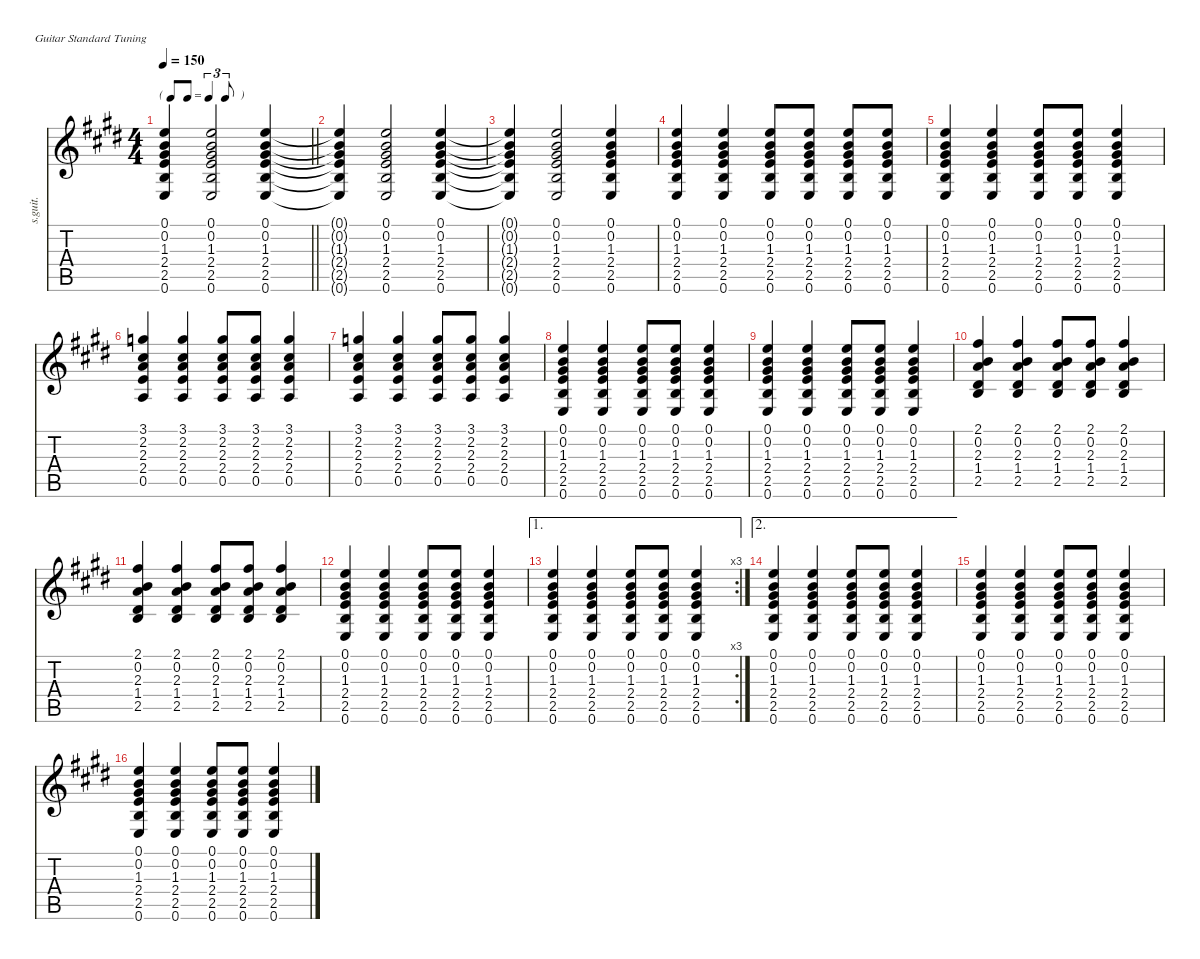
\defaultSystemsLayout 4
\hideDynamics
\bracketExtendMode nobrackets
\otherSystemsTrackNameOrientation horizontal
\track ("Track 2" "s.guit.") {instrument acousticguitarsteel}
\staff {score tabs}
\tuning (E4 B3 G3 D3 A2 E2)
\ts (4 4)
\tf triplet8th
\tempo 150
\clef g2
\barLineRight lightlight
\ks e
(0.1{t acc forcenatural} 0.2{t acc forcenatural} 1.3{t acc #} 2.4{t acc forcenatural} 2.5{t acc forcenatural} 0.6{t acc forcenatural}).4{dy f} (0.1{acc forcenatural} 0.2{acc forcenatural} 1.3{acc #} 2.4{acc forcenatural} 2.5{acc forcenatural} 0.6{acc forcenatural}).2 (0.1{acc forcenatural} 0.2{acc forcenatural} 1.3{acc #} 2.4{acc forcenatural} 2.5{acc forcenatural} 0.6{acc forcenatural}).4 |
(0.1{t acc forcenatural} 0.2{t acc forcenatural} 1.3{t acc #} 2.4{t acc forcenatural} 2.5{t acc forcenatural} 0.6{t acc forcenatural}).4 (0.1{acc forcenatural} 0.2{acc forcenatural} 1.3{acc #} 2.4{acc forcenatural} 2.5{acc forcenatural} 0.6{acc forcenatural}).2 (0.1{acc forcenatural} 0.2{acc forcenatural} 1.3{acc #} 2.4{acc forcenatural} 2.5{acc forcenatural} 0.6{acc forcenatural}).4 |
(0.1{t acc forcenatural} 0.2{t acc forcenatural} 1.3{t acc #} 2.4{t acc forcenatural} 2.5{t acc forcenatural} 0.6{t acc forcenatural}).4 (0.1{acc forcenatural} 0.2{acc forcenatural} 1.3{acc #} 2.4{acc forcenatural} 2.5{acc forcenatural} 0.6{acc forcenatural}).2 (0.1{acc forcenatural} 0.2{acc forcenatural} 1.3{acc #} 2.4{acc forcenatural} 2.5{acc forcenatural} 0.6{acc forcenatural}).4 |
(0.1{acc forcenatural} 0.2{acc forcenatural} 1.3{acc #} 2.4{acc forcenatural} 2.5{acc forcenatural} 0.6{acc forcenatural}).4 (0.1{acc forcenatural} 0.2{acc forcenatural} 1.3{acc #} 2.4{acc forcenatural} 2.5{acc forcenatural} 0.6{acc forcenatural}).4 (0.1{acc forcenatural} 0.2{acc forcenatural} 1.3{acc #} 2.4{acc forcenatural} 2.5{acc forcenatural} 0.6{acc forcenatural}).8 (0.1{acc forcenatural} 0.2{acc forcenatural} 1.3{acc #} 2.4{acc forcenatural} 2.5{acc forcenatural} 0.6{acc forcenatural}).8 (0.1{acc forcenatural} 0.2{acc forcenatural} 1.3{acc #} 2.4{acc forcenatural} 2.5{acc forcenatural} 0.6{acc forcenatural}).8 (0.1{acc forcenatural} 0.2{acc forcenatural} 1.3{acc #} 2.4{acc forcenatural} 2.5{acc forcenatural} 0.6{acc forcenatural}).8 |
(0.1{acc forcenatural} 0.2{acc forcenatural} 1.3{acc #} 2.4{acc forcenatural} 2.5{acc forcenatural} 0.6{acc forcenatural}).4 (0.1{acc forcenatural} 0.2{acc forcenatural} 1.3{acc #} 2.4{acc forcenatural} 2.5{acc forcenatural} 0.6{acc forcenatural}).4 (0.1{acc forcenatural} 0.2{acc forcenatural} 1.3{acc #} 2.4{acc forcenatural} 2.5{acc forcenatural} 0.6{acc forcenatural}).8 (0.1{acc forcenatural} 0.2{acc forcenatural} 1.3{acc #} 2.4{acc forcenatural} 2.5{acc forcenatural} 0.6{acc forcenatural}).8 (0.1{acc forcenatural} 0.2{acc forcenatural} 1.3{acc #} 2.4{acc forcenatural} 2.5{acc forcenatural} 0.6{acc forcenatural}).4 |
(3.1{acc forcenatural} 2.2{acc #} 2.3{acc forcenatural} 2.4{acc forcenatural} 0.5{acc forcenatural}).4 (3.1{acc forcenatural} 2.2{acc #} 2.3{acc forcenatural} 2.4{acc forcenatural} 0.5{acc forcenatural}).4 (3.1{acc forcenatural} 2.2{acc #} 2.3{acc forcenatural} 2.4{acc forcenatural} 0.5{acc forcenatural}).8 (3.1{acc forcenatural} 2.2{acc #} 2.3{acc forcenatural} 2.4{acc forcenatural} 0.5{acc forcenatural}).8 (3.1{acc forcenatural} 2.2{acc #} 2.3{acc forcenatural} 2.4{acc forcenatural} 0.5{acc forcenatural}).4 |
(3.1{acc forcenatural} 2.2{acc #} 2.3{acc forcenatural} 2.4{acc forcenatural} 0.5{acc forcenatural}).4 (3.1{acc forcenatural} 2.2{acc #} 2.3{acc forcenatural} 2.4{acc forcenatural} 0.5{acc forcenatural}).4 (3.1{acc forcenatural} 2.2{acc #} 2.3{acc forcenatural} 2.4{acc forcenatural} 0.5{acc forcenatural}).8 (3.1{acc forcenatural} 2.2{acc #} 2.3{acc forcenatural} 2.4{acc forcenatural} 0.5{acc forcenatural}).8 (3.1{acc forcenatural} 2.2{acc #} 2.3{acc forcenatural} 2.4{acc forcenatural} 0.5{acc forcenatural}).4 |
(0.1{acc forcenatural} 0.2{acc forcenatural} 1.3{acc #} 2.4{acc forcenatural} 2.5{acc forcenatural} 0.6{acc forcenatural}).4 (0.1{acc forcenatural} 0.2{acc forcenatural} 1.3{acc #} 2.4{acc forcenatural} 2.5{acc forcenatural} 0.6{acc forcenatural}).4 (0.1{acc forcenatural} 0.2{acc forcenatural} 1.3{acc #} 2.4{acc forcenatural} 2.5{acc forcenatural} 0.6{acc forcenatural}).8 (0.1{acc forcenatural} 0.2{acc forcenatural} 1.3{acc #} 2.4{acc forcenatural} 2.5{acc forcenatural} 0.6{acc forcenatural}).8 (0.1{acc forcenatural} 0.2{acc forcenatural} 1.3{acc #} 2.4{acc forcenatural} 2.5{acc forcenatural} 0.6{acc forcenatural}).4 |
(0.1{acc forcenatural} 0.2{acc forcenatural} 1.3{acc #} 2.4{acc forcenatural} 2.5{acc forcenatural} 0.6{acc forcenatural}).4 (0.1{acc forcenatural} 0.2{acc forcenatural} 1.3{acc #} 2.4{acc forcenatural} 2.5{acc forcenatural} 0.6{acc forcenatural}).4 (0.1{acc forcenatural} 0.2{acc forcenatural} 1.3{acc #} 2.4{acc forcenatural} 2.5{acc forcenatural} 0.6{acc forcenatural}).8 (0.1{acc forcenatural} 0.2{acc forcenatural} 1.3{acc #} 2.4{acc forcenatural} 2.5{acc forcenatural} 0.6{acc forcenatural}).8 (0.1{acc forcenatural} 0.2{acc forcenatural} 1.3{acc #} 2.4{acc forcenatural} 2.5{acc forcenatural} 0.6{acc forcenatural}).4 |
(2.1{acc #} 0.2{acc forcenatural} 2.3{acc forcenatural} 1.4{acc #} 2.5{acc forcenatural}).4 (2.1{acc #} 0.2{acc forcenatural} 2.3{acc forcenatural} 1.4{acc #} 2.5{acc forcenatural}).4 (2.1{acc #} 0.2{acc forcenatural} 2.3{acc forcenatural} 1.4{acc #} 2.5{acc forcenatural}).8 (2.1{acc #} 0.2{acc forcenatural} 2.3{acc forcenatural} 1.4{acc #} 2.5{acc forcenatural}).8 (2.1{acc #} 0.2{acc forcenatural} 2.3{acc forcenatural} 1.4{acc #} 2.5{acc forcenatural}).4 |
(2.1{acc #} 0.2{acc forcenatural} 2.3{acc forcenatural} 1.4{acc #} 2.5{acc forcenatural}).4 (2.1{acc #} 0.2{acc forcenatural} 2.3{acc forcenatural} 1.4{acc #} 2.5{acc forcenatural}).4 (2.1{acc #} 0.2{acc forcenatural} 2.3{acc forcenatural} 1.4{acc #} 2.5{acc forcenatural}).8 (2.1{acc #} 0.2{acc forcenatural} 2.3{acc forcenatural} 1.4{acc #} 2.5{acc forcenatural}).8 (2.1{acc #} 0.2{acc forcenatural} 2.3{acc forcenatural} 1.4{acc #} 2.5{acc forcenatural}).4 |
(0.1{acc forcenatural} 0.2{acc forcenatural} 1.3{acc #} 2.4{acc forcenatural} 2.5{acc forcenatural} 0.6{acc forcenatural}).4 (0.1{acc forcenatural} 0.2{acc forcenatural} 1.3{acc #} 2.4{acc forcenatural} 2.5{acc forcenatural} 0.6{acc forcenatural}).4 (0.1{acc forcenatural} 0.2{acc forcenatural} 1.3{acc #} 2.4{acc forcenatural} 2.5{acc forcenatural} 0.6{acc forcenatural}).8 (0.1{acc forcenatural} 0.2{acc forcenatural} 1.3{acc #} 2.4{acc forcenatural} 2.5{acc forcenatural} 0.6{acc forcenatural}).8 (0.1{acc forcenatural} 0.2{acc forcenatural} 1.3{acc #} 2.4{acc forcenatural} 2.5{acc forcenatural} 0.6{acc forcenatural}).4 |
\ae 1
\rc 3
(0.1{acc forcenatural} 0.2{acc forcenatural} 1.3{acc #} 2.4{acc forcenatural} 2.5{acc forcenatural} 0.6{acc forcenatural}).4 (0.1{acc forcenatural} 0.2{acc forcenatural} 1.3{acc #} 2.4{acc forcenatural} 2.5{acc forcenatural} 0.6{acc forcenatural}).4 (0.1{acc forcenatural} 0.2{acc forcenatural} 1.3{acc #} 2.4{acc forcenatural} 2.5{acc forcenatural} 0.6{acc forcenatural}).8 (0.1{acc forcenatural} 0.2{acc forcenatural} 1.3{acc #} 2.4{acc forcenatural} 2.5{acc forcenatural} 0.6{acc forcenatural}).8 (0.1{acc forcenatural} 0.2{acc forcenatural} 1.3{acc #} 2.4{acc forcenatural} 2.5{acc forcenatural} 0.6{acc forcenatural}).4 |
\ae 2
(0.1{acc forcenatural} 0.2{acc forcenatural} 1.3{acc #} 2.4{acc forcenatural} 2.5{acc forcenatural} 0.6{acc forcenatural}).4 (0.1{acc forcenatural} 0.2{acc forcenatural} 1.3{acc #} 2.4{acc forcenatural} 2.5{acc forcenatural} 0.6{acc forcenatural}).4 (0.1{acc forcenatural} 0.2{acc forcenatural} 1.3{acc #} 2.4{acc forcenatural} 2.5{acc forcenatural} 0.6{acc forcenatural}).8 (0.1{acc forcenatural} 0.2{acc forcenatural} 1.3{acc #} 2.4{acc forcenatural} 2.5{acc forcenatural} 0.6{acc forcenatural}).8 (0.1{acc forcenatural} 0.2{acc forcenatural} 1.3{acc #} 2.4{acc forcenatural} 2.5{acc forcenatural} 0.6{acc forcenatural}).4 |
(0.1{acc forcenatural} 0.2{acc forcenatural} 1.3{acc #} 2.4{acc forcenatural} 2.5{acc forcenatural} 0.6{acc forcenatural}).4 (0.1{acc forcenatural} 0.2{acc forcenatural} 1.3{acc #} 2.4{acc forcenatural} 2.5{acc forcenatural} 0.6{acc forcenatural}).4 (0.1{acc forcenatural} 0.2{acc forcenatural} 1.3{acc #} 2.4{acc forcenatural} 2.5{acc forcenatural} 0.6{acc forcenatural}).8 (0.1{acc forcenatural} 0.2{acc forcenatural} 1.3{acc #} 2.4{acc forcenatural} 2.5{acc forcenatural} 0.6{acc forcenatural}).8 (0.1{acc forcenatural} 0.2{acc forcenatural} 1.3{acc #} 2.4{acc forcenatural} 2.5{acc forcenatural} 0.6{acc forcenatural}).4 |
(0.1{acc forcenatural} 0.2{acc forcenatural} 1.3{acc #} 2.4{acc forcenatural} 2.5{acc forcenatural} 0.6{acc forcenatural}).4 (0.1{acc forcenatural} 0.2{acc forcenatural} 1.3{acc #} 2.4{acc forcenatural} 2.5{acc forcenatural} 0.6{acc forcenatural}).4 (0.1{acc forcenatural} 0.2{acc forcenatural} 1.3{acc #} 2.4{acc forcenatural} 2.5{acc forcenatural} 0.6{acc forcenatural}).8 (0.1{acc forcenatural} 0.2{acc forcenatural} 1.3{acc #} 2.4{acc forcenatural} 2.5{acc forcenatural} 0.6{acc forcenatural}).8 (0.1{acc forcenatural} 0.2{acc forcenatural} 1.3{acc #} 2.4{acc forcenatural} 2.5{acc forcenatural} 0.6{acc forcenatural}).4
